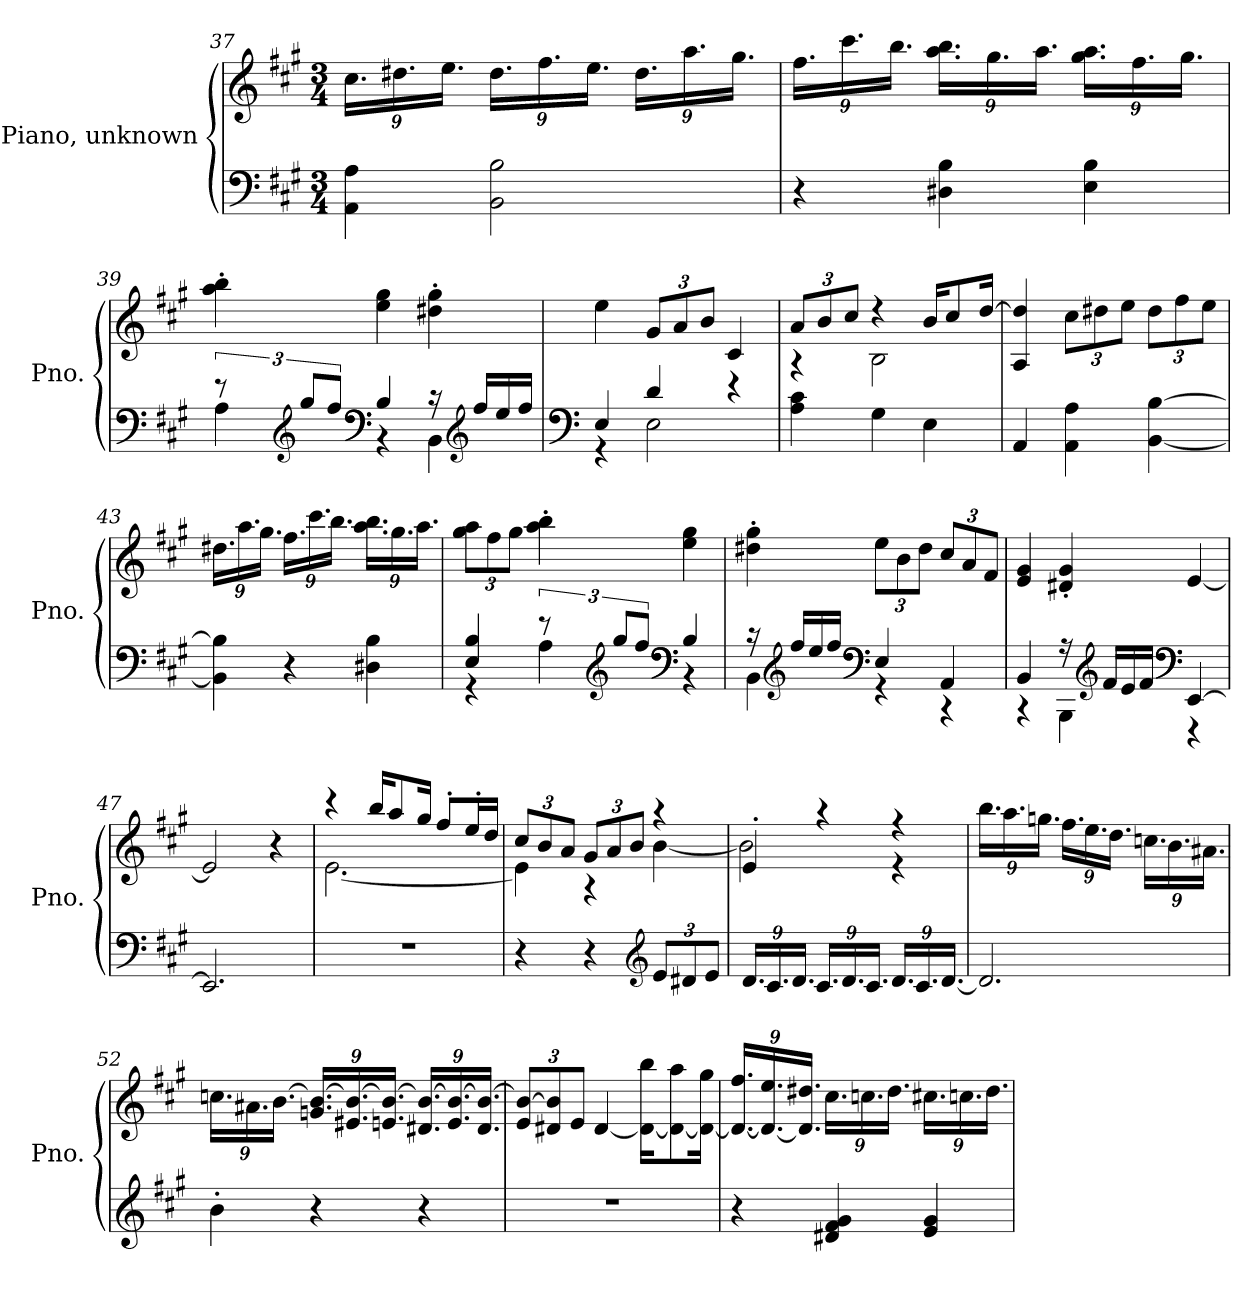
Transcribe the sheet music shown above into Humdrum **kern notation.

**kern	**kern
*part1	*part1
*staff2	*staff1
*I"Piano, unknown	*
*I'Pno.	*
*clefF4	*clefG2
*k[f#c#g#]	*k[f#c#g#]
*M3/4	*M3/4
*	*Xbrackettup
=37	=37
4AA\ 4A\	18.cc#\LL
.	18.dd#X\
.	18.ee\JJ
2BB\ 2B\	18.dd#\LL
.	18.ff#\
.	18.ee\JJ
.	18.dd#\LL
.	18.aa\
.	18.gg#\JJ
!!LO:LB:g=z
=38	=38
4r	18.ff#\LL
.	18.ccc#\
.	18.bb\JJ
4D#X\ 4B\	18.aa\ 18.bb\LL
.	18.gg#\
.	18.aa\JJ
4E\ 4B\	18.gg#\ 18.aa\LL
.	18.ff#\
.	18.gg#\JJ
=39	=39
*^	*
12r	4A\	4aa\' 4bb\'
*clefG2	*	*
12gg#/L	.	.
12ff#/J	.	.
*clefF4	*	*
4B/	4r	4ee\ 4gg#\
16r	4BB\	4dd#X\' 4gg#\'
*clefG2	*	*
16ff#/LL	.	.
16ee/	.	.
16ff#/JJ	.	.
=40	=40	=40
*clefF4	*	*
4E/	4r	4ee\
4d/	2E\	12g#/L
.	.	12a/
.	.	12b/J
4r	.	4c#/
*v	*v	*
!!LO:LB:g=z
=41	=41
*	*^
4A\ 4c#\	12a/L	4r
.	12b/	.
.	12cc#/J	.
4G#\	4r	2B\
4E\	16b/KL	.
.	8cc#/	.
.	[16dd/Jk	.
*	*v	*v
=42	=42
4AA/	4A/ 4dd/]
4AA\ 4A\	12cc#\L
.	12dd#X\
.	12ee\J
[4BB\ [4B\	12dd#\L
.	12ff#\
.	12ee\J
=43	=43
4BB\] 4B\]	18.dd#X\LL
.	18.aa\
.	18.gg#\JJ
4r	18.ff#\LL
.	18.ccc#\
.	18.bb\JJ
4D#X\ 4B\	18.aa\ 18.bb\LL
.	18.gg#\
.	18.aa\JJ
=44	=44
*^	*
4E/ 4B/	4r	12gg#\ 12aa\L
.	.	12ff#\
.	.	12gg#\J
12r	4A\	4aa\' 4bb\'
*clefG2	*	*
12gg#/L	.	.
12ff#/J	.	.
*clefF4	*	*
4B/	4r	4ee\ 4gg#\
!!LO:LB:g=z
=45	=45	=45
16r	4BB\	4dd#X\' 4gg#\'
*clefG2	*	*
16ff#/LL	.	.
16ee/	.	.
16ff#/JJ	.	.
*clefF4	*	*
4E/	4r	12ee\L
.	.	12b\
.	.	12dd#\J
4AA/	4r	12cc#/L
.	.	12a/
.	.	12f#/J
=46	=46	=46
4BB/	4r	4e/ 4g#/
16r	4BBB\	4d#X/' 4g#/'
*clefG2	*	*
16f#/LL	.	.
16e/	.	.
16f#/JJ	.	.
*clefF4	*	*
[4EE/	4r	[4e/
*v	*v	*
=47	=47
2.EE/]	2e/]
.	4r
=48	=48
*	*^
2.r	4r	[2.e\
.	16bb/KL	.
.	8aa/	.
.	16gg#/Jk	.
.	8ff#'/L	.
.	16ee'/L	.
.	16dd/JJ	.
!!LO:LB:g=z	!!
=49	=49	=49
4r	12cc#/L	4e\]
.	12b/	.
.	12a/J	.
4r	12g#/L	4r
.	12a/	.
.	12b/J	.
*clefG2	*	*
*Xbrackettup	*	*
12e/L	4r	[4b\
12d#X/	.	.
12e/J	.	.
=50	=50	=50
18.d/LL	4e'/	2b\]
18.c#/	.	.
18.d/JJ	.	.
18.c#/LL	4r	.
18.d/	.	.
18.c#/JJ	.	.
18.d/LL	4r	4r
18.c#/	.	.
[18.d/JJ	.	.
*	*v	*v
=51	=51
2.d/]	18.bb\LL
.	18.aa\
.	18.ggn\JJ
.	18.ff#\LL
.	18.ee\
.	18.dd\JJ
.	18.ccn\LL
.	18.b\
.	18.a#X\JJ
!!LO:LB:g=z
=52	=52
4b'\	18.ccn\LL
.	18.a#X\
.	[18.b\JJ
4r	18.gn/ 18.b/_LL
.	18.e#X/ 18.b/_
.	18.en/ 18.b/_JJ
4r	18.d#X/ 18.b/_LL
.	18.e/ 18.b/_
.	18.d#/ 18.b/_JJ
=53	=53
2.r	12e/ 12b/_L
.	12d#X/ 12b/]
.	12e/J
.	[4d#/
.	16d#\_ 16bb\KL
.	8d#\_ 8aa\
.	16d#\_ 16gg#\Jk
!!LO:PB:g=z
=54	=54
4r	18.d#/_ 18.ff#/LL
.	18.d#/_ 18.ee/
.	18.d#/] 18.dd#X/JJ
4d#X/ 4f#/ 4g#/	18.cc#\LL
.	18.ccn\
.	18.dd#\JJ
4e/ 4g#/	18.cc#X\LL
.	18.ccn\
.	18.dd#\JJ
=	=
*-	*-
